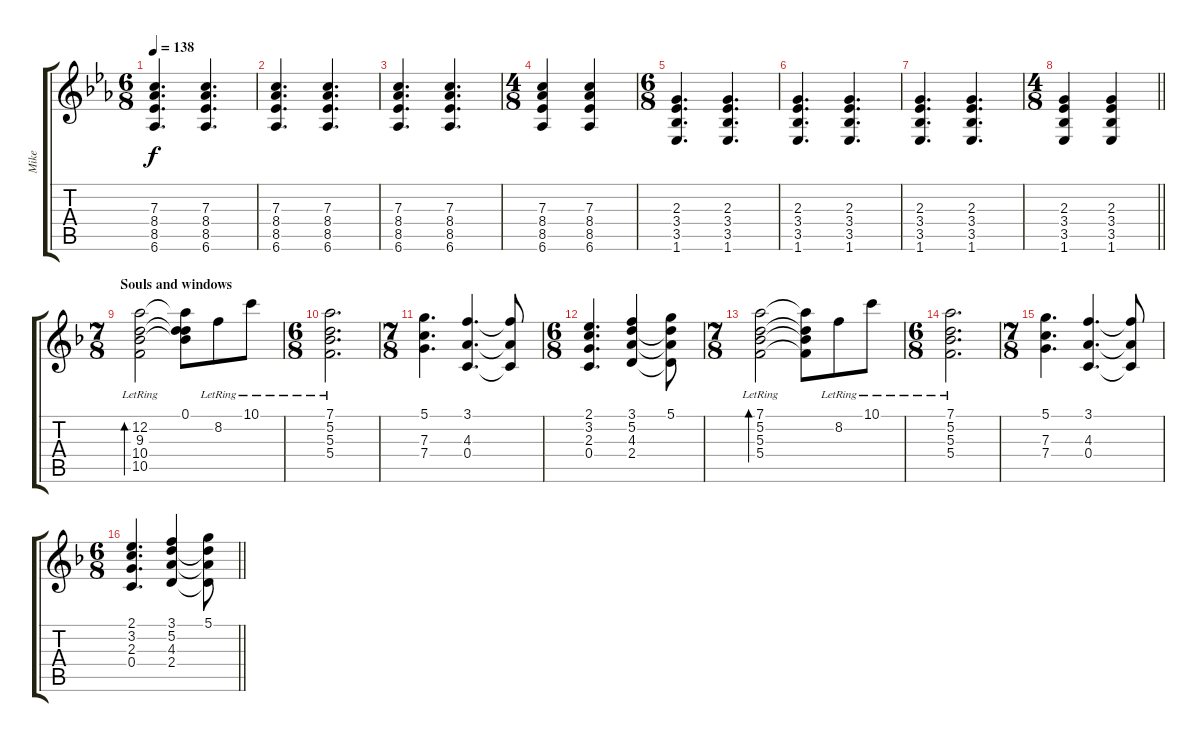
\track ("Mike" "Mike") {instrument distortionguitar}
\staff {score tabs}
\tuning (D4 A3 F3 C3 G2 D2) {hide}
\ts (6 8)
\tempo 138
\clef g2
\ks eb
(7.3 8.4 8.5 6.6).4{d dy f} (7.3 8.4 8.5 6.6).4{d} |
(7.3 8.4 8.5 6.6).4{d} (7.3 8.4 8.5 6.6).4{d} |
(7.3 8.4 8.5 6.6).4{d} (7.3 8.4 8.5 6.6).4{d} |
\ts (4 8)
(7.3 8.4 8.5 6.6).4 (7.3 8.4 8.5 6.6).4 |
\ts (6 8)
(2.3 3.4 3.5 1.6).4{d} (2.3 3.4 3.5 1.6).4{d} |
(2.3 3.4 3.5 1.6).4{d} (2.3 3.4 3.5 1.6).4{d} |
(2.3 3.4 3.5 1.6).4{d} (2.3 3.4 3.5 1.6).4{d} |
\ts (4 8)
\barLineRight lightlight
(2.3 3.4 3.5 1.6).4 (2.3 3.4 3.5 1.6).4 |
\ts (7 8)
\section ("" "Souls and windows")
\ks f
(12.2{lr} 9.3{lr} 10.4{lr} 10.5).2{bd 60 volume 8 instrument electricguitarclean} (0.1 12.2{t} 9.3{t} 10.4{t}).8 8.2{lr}.8 10.1{lr}.8 |
\ts (6 8)
(7.1 5.2 5.3{lr} 5.4{lr}).2{d} |
\ts (7 8)
(5.1 7.3 7.4).4{d} (3.1 4.3 0.4).4{d} (3.1{t} 4.3{t} 0.4{t}).8 |
\ts (6 8)
(2.1 3.2 2.3 0.4).4{d} (3.1 5.2 4.3 2.4).4 (5.1 5.2{t} 4.3{t} 2.4{t}).8 |
\ts (7 8)
(7.1{lr} 5.2{lr} 5.3{lr} 5.4{lr}).2{bd 60} (7.1{t} 5.2{t} 5.3{t} 5.4{t}).8 8.2{lr}.8 10.1{lr}.8 |
\ts (6 8)
(7.1 5.2 5.3{lr} 5.4{lr}).2{d} |
\ts (7 8)
(5.1 7.3 7.4).4{d} (3.1 4.3 0.4).4{d} (3.1{t} 4.3{t} 0.4{t}).8 |
\ts (6 8)
\barLineRight lightlight
(2.1 3.2 2.3 0.4).4{d} (3.1 5.2 4.3 2.4).4 (5.1 5.2{t} 4.3{t} 2.4{t}).8
